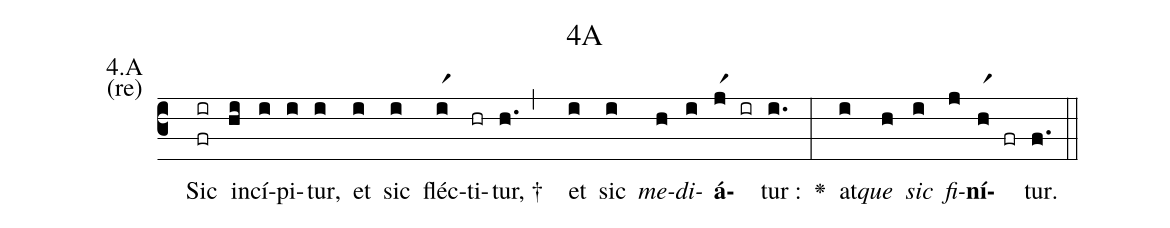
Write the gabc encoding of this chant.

name: 4A;
annotation: 4.A;
annotation: (re);
%%
(c3) ~() Sic({fr}ir) in(hi)cí(i)pi(i)tur,(i) et(i) sic(i) fléc(ir1)ti(hr)tur, †(h.,) et(i) sic(i) <i>me</i>(h)<i>di</i>(i)<b>á</b>(jr1 ir)tur :(i.) <v>\greheightstar</v>(:) at(i)<i>que</i>(h) <i>sic</i>(i) <i>fi</i>(j)<b>ní</b>(hr1 fr)tur.(f.) (::)


%E(i) u(h) o(i) u(j) a(h) e.(f.) (::)
